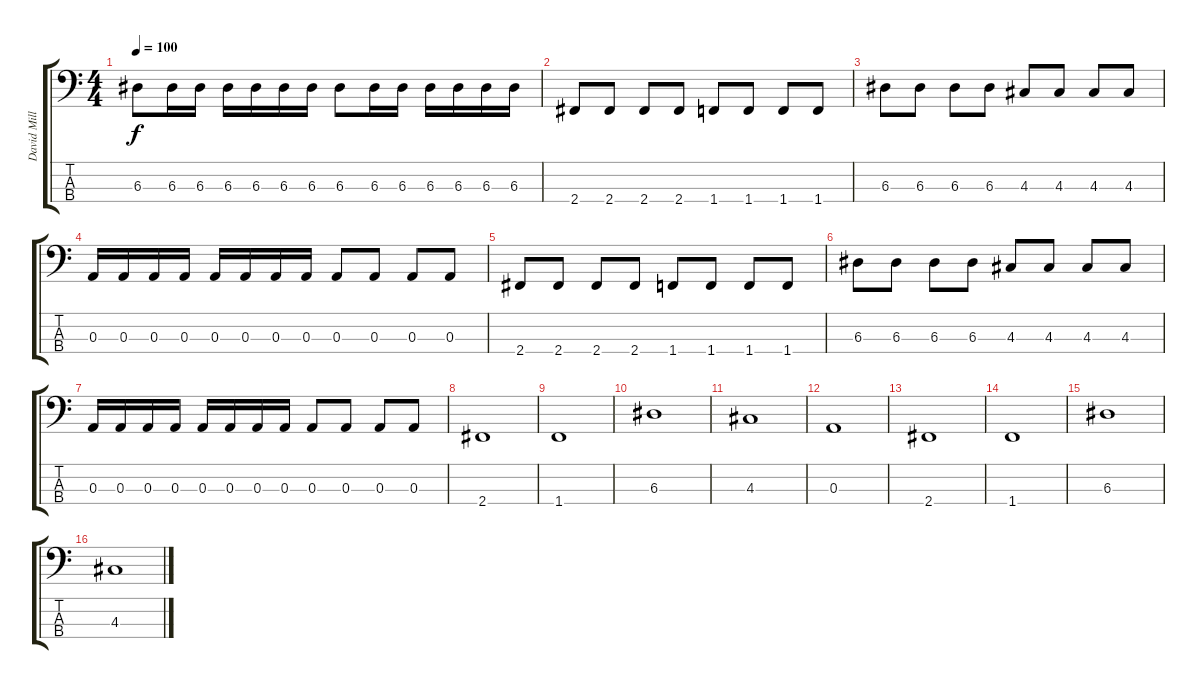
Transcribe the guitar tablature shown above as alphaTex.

\track ("David Millan" "David Mill") {instrument electricbasspick}
\staff {score tabs}
\tuning (G2 D2 A1 E1) {hide}
\ts (4 4)
\tempo 100
\clef f4
\ks c
6.3.8{dy f} 6.3.16 6.3.16 6.3.16 6.3.16 6.3.16 6.3.16 6.3.8 6.3.16 6.3.16 6.3.16 6.3.16 6.3.16 6.3.16 |
2.4.8 2.4.8 2.4.8 2.4.8 1.4.8 1.4.8 1.4.8 1.4.8 |
6.3.8 6.3.8 6.3.8 6.3.8 4.3.8 4.3.8 4.3.8 4.3.8 |
0.3.16 0.3.16 0.3.16 0.3.16 0.3.16 0.3.16 0.3.16 0.3.16 0.3.8 0.3.8 0.3.8 0.3.8 |
2.4.8 2.4.8 2.4.8 2.4.8 1.4.8 1.4.8 1.4.8 1.4.8 |
6.3.8 6.3.8 6.3.8 6.3.8 4.3.8 4.3.8 4.3.8 4.3.8 |
0.3.16 0.3.16 0.3.16 0.3.16 0.3.16 0.3.16 0.3.16 0.3.16 0.3.8 0.3.8 0.3.8 0.3.8 |
2.4.1 |
1.4.1 |
6.3.1 |
4.3.1 |
0.3.1 |
2.4.1 |
1.4.1 |
6.3.1 |
4.3.1
